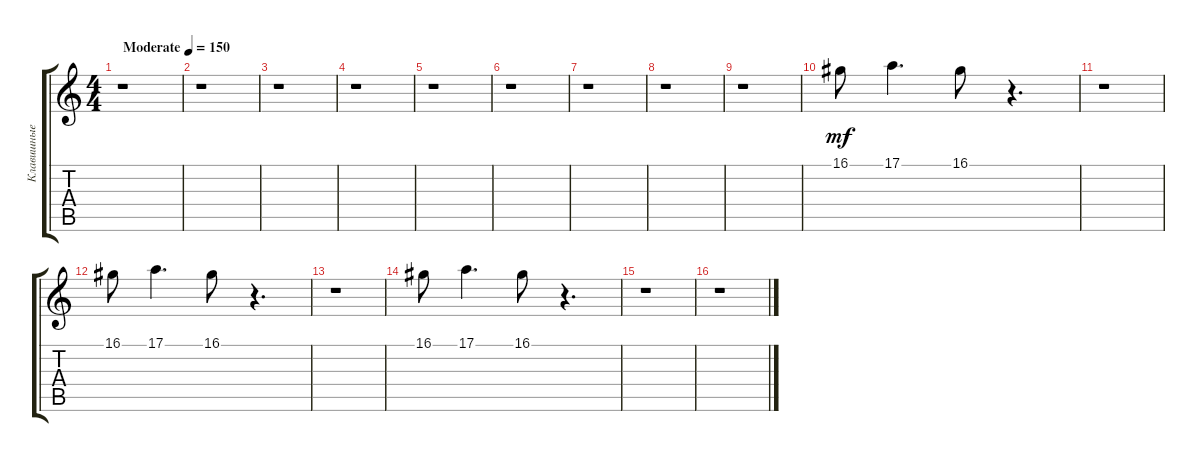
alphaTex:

\track ("Клавишные" "Клавишные") {instrument rockorgan}
\staff {score tabs}
\tuning (E4 B3 G3 D3 A2 E2) {hide}
\ts (4 4)
\tempo (150 "Moderate")
\clef g2
\ks c
r.1{dy mf instrument rockorgan} |
r.1 |
r.1 |
r.1 |
r.1 |
r.1 |
r.1 |
r.1 |
r.1 |
16.1.8 17.1.4{d} 16.1.8 r.4{d} |
r.1 |
16.1.8 17.1.4{d} 16.1.8 r.4{d} |
r.1 |
16.1.8 17.1.4{d} 16.1.8 r.4{d} |
r.1 |
r.1
